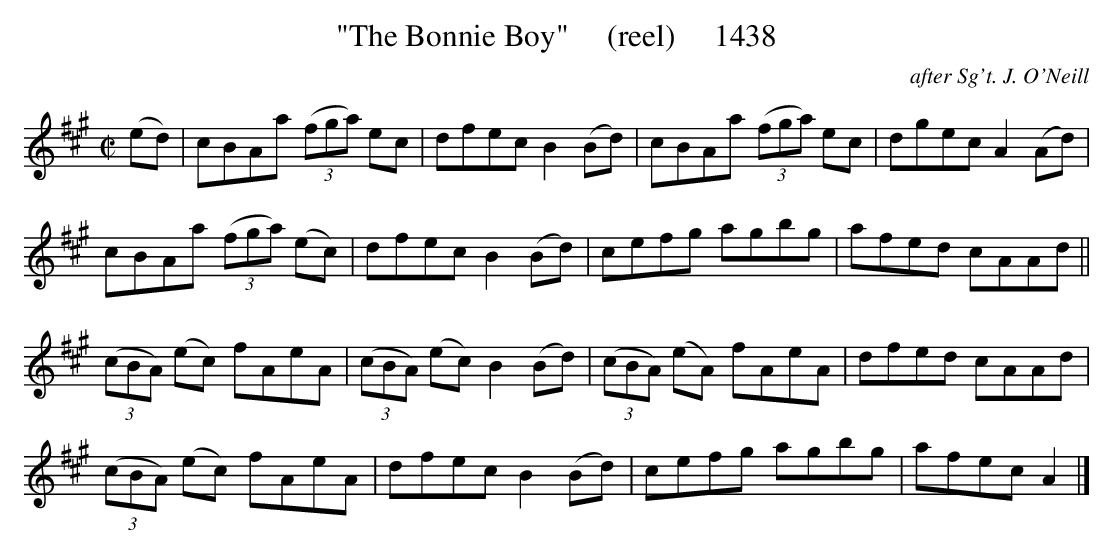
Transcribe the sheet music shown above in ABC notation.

X:1
T:"The Bonnie Boy"     (reel)     1438
C:after Sg't. J. O'Neill
BRENNAN July 2003 (HTTP://WWW.SOSYOURMOM.COM)
M:C|
L:1/8
K:A
(ed)|cBAa (3(fga) ec|dfec B2(Bd)|cBAa (3(fga) ec|dgec A2(Ad)|
cBAa (3(fga) (ec)|dfec B2(Bd)|cefg agbg|afed cAAd||
(3(cBA) (ec) fAeA| (3(cBA) (ec) B2(Bd)|(3(cBA) (eA) fAeA|dfed cAAd|
(3(cBA) (ec) fAeA|dfec B2(Bd)|cefg agbg|afec A2|]
